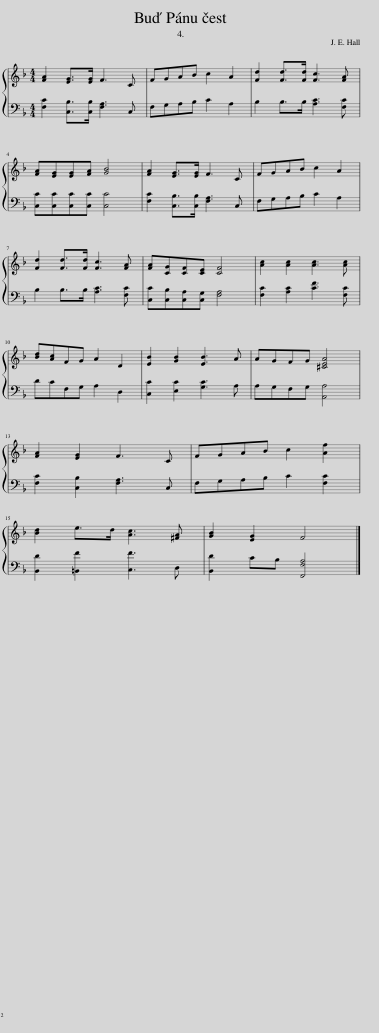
X:1
%%score { 1 | 2 }
L:1/8
M:4/4
I:linebreak $
K:F
V:1 treble
V:2 bass
V:1
 [FA]2 [EG]>[EG] F3 C | FGAB c2 A2 | [Fd]2 [Fd]>[Fd] [Fc]3 [FA] |$ [FA][EG][EG][FA] [GB]4 | [FA]2 [EG]>[EG] F3 C | %5
 FGAB c2 A2 |$ [Fd]2 [Fd]>[Fd] [Fc]3 [FA] | [FA][CG][CF][CE] [CF]4 | [Ac]2 [Ac]2 [Ac]3 [Ac] |$ [Bd][Ac]FG A2 D2 | %10
 [EB]2 [GB]2 [EB]3 A | AGFG [^CEA]4 |$ [FA]2 [EG]2 F3 C | FGAB c2 [Af]2 |$ [Bd]2 e>d [Ac]3 [^FA] | %15
 [GB]2 [EG]2 F4 |] %16
V:2
 [F,C]2 [C,B,]>[C,B,] [F,A,]3 C, | F,G,A,B, C2 A,2 | B,2 B,>B, [A,C]3 [F,C] |$ [C,C][C,C][C,C][C,C] [C,C]4 | [F,C]2 [C,B,]>[C,B,] [F,A,]3 C, | %5
 F,G,A,B, C2 A,2 |$ B,2 B,>B, [A,C]3 [F,C] | [C,C][C,B,][C,A,][C,G,] [F,A,]4 | [F,C]2 [A,C]2 [CF]3 [F,C] |$ DCF,G, A,2 D,2 | %10
 [C,C]2 [E,C]2 [G,C]3 A, | A,G,F,G, [A,,A,]4 |$ [F,C]2 [C,B,]2 [F,A,]3 C, | F,G,A,B, C2 [F,C]2 |$ [B,,D]2 [=B,,F]2 [C,F]3 D, | %15
 [B,,D]2 CB, [F,,F,A,]4 |] %16
